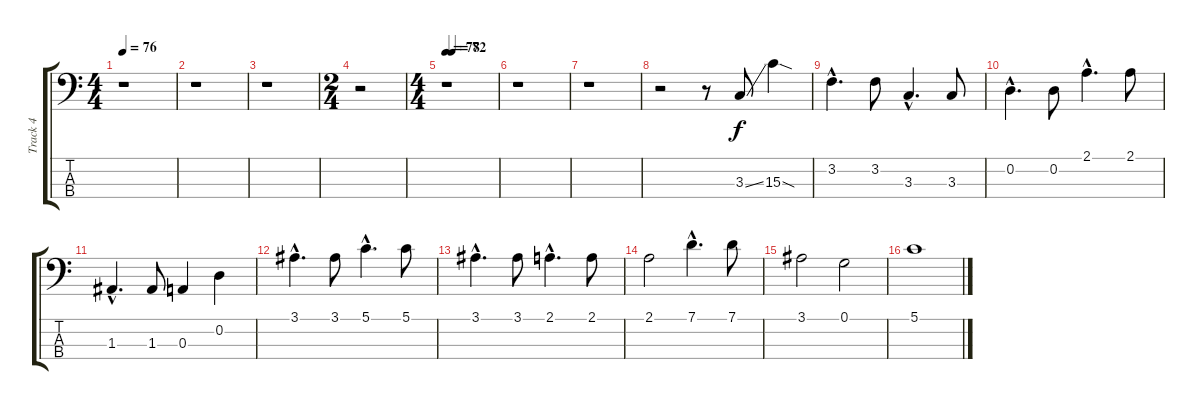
\track ("Track 4" "Track 4") {instrument electricbassfinger}
\staff {score tabs}
\tuning (G2 D2 A1 E1) {hide}
\ts (4 4)
\tempo 76
\tempo 70
\tempo 76
\clef f4
\ks c
r.1{dy f instrument electricbassfinger} |
r.1 |
r.1 |
\ts (2 4)
r.2 |
\ts (4 4)
\tempo 78
\tempo (72 0.125)
r.1 |
r.1 |
r.1 |
r.2 r.8 3.3{ss}.8 15.3{sod}.4 |
3.2{hac}.4{d} 3.2.8 3.3{hac}.4{d} 3.3.8 |
0.2{hac}.4{d} 0.2.8 2.1{hac}.4{d} 2.1.8 |
1.3{hac}.4{d} 1.3.8 0.3.4 0.2.4 |
3.1{hac}.4{d} 3.1.8 5.1{hac}.4{d} 5.1.8 |
3.1{hac}.4{d} 3.1.8 2.1{hac}.4{d} 2.1.8 |
2.1.2 7.1{hac}.4{d} 7.1.8 |
3.1.2 0.1.2 |
5.1.1
